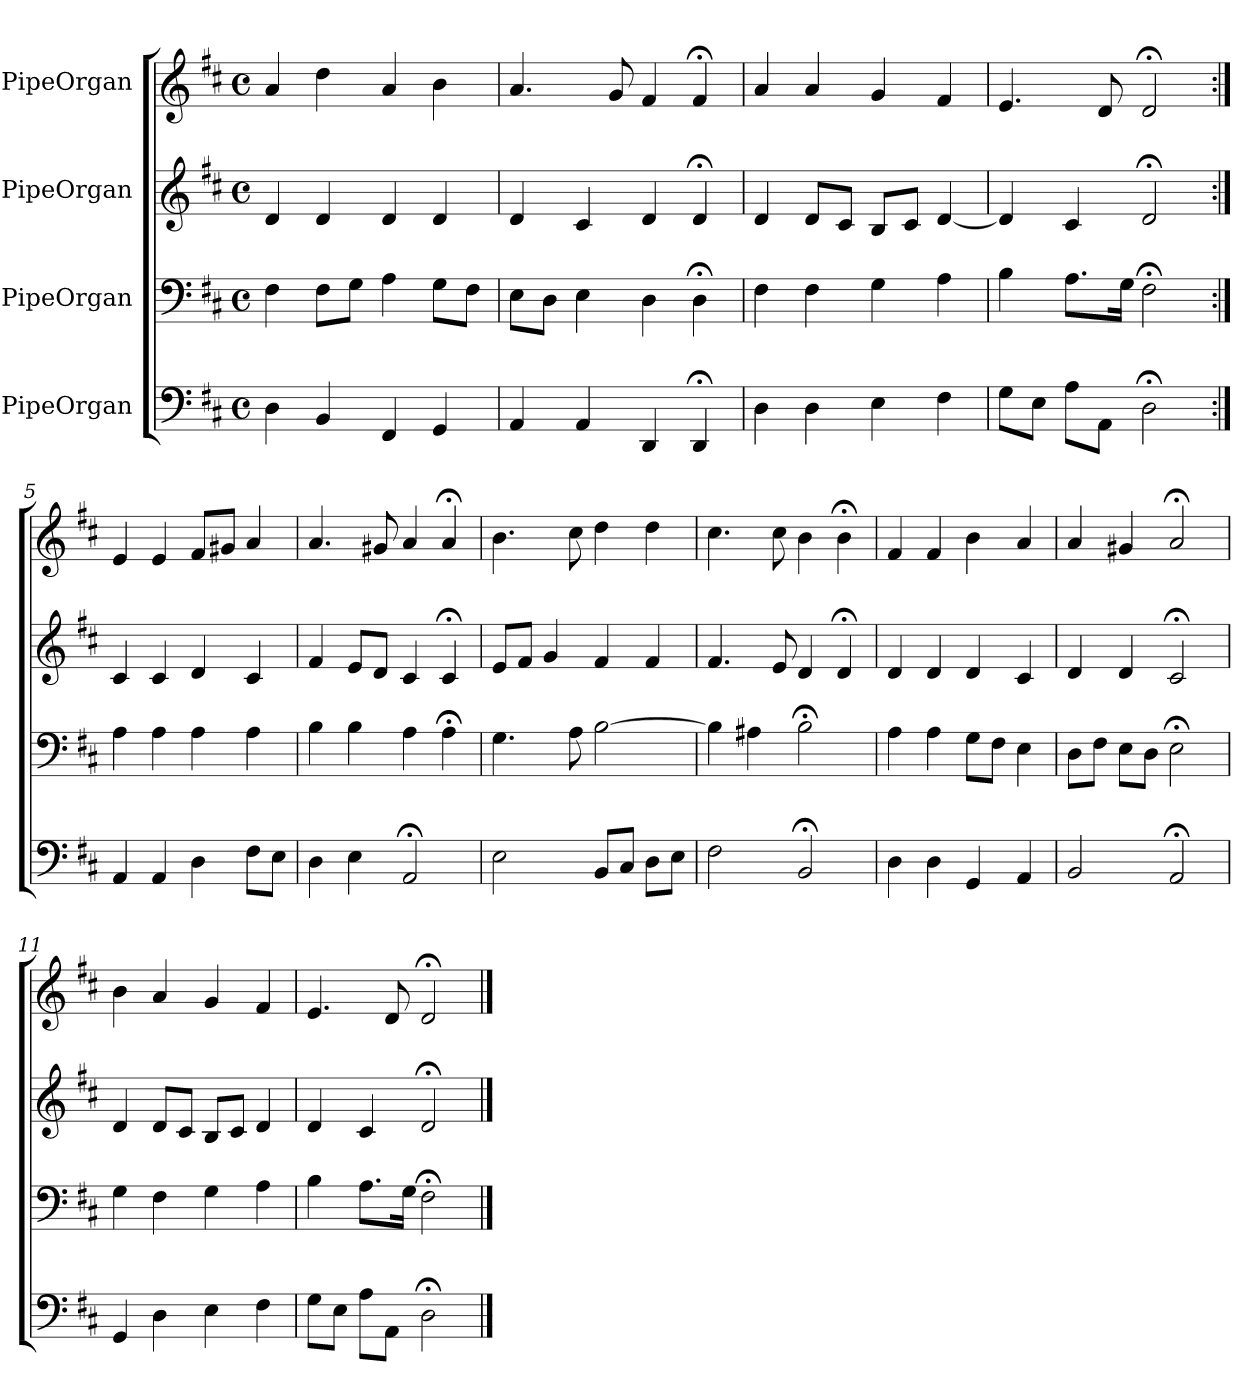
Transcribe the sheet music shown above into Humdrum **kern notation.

**kern	**kern	**kern	**kern
*part4	*part3	*part2	*part1
*staff4	*staff3	*staff2	*staff1
*I"PipeOrgan	*I"PipeOrgan	*I"PipeOrgan	*I"PipeOrgan
*k[f#c#]	*k[f#c#]	*k[f#c#]	*k[f#c#]
*D:	*D:	*D:	*D:
*M4/4	*M4/4	*M4/4	*M4/4
*met(c)	*met(c)	*met(c)	*met(c)
*MM60	*MM60	*MM60	*MM60
=1	=1	=1	=1
4D	4F#	4d	4a
4BB	8F#L	4d	4dd
.	8GJ	.	.
4FF#	4A	4d	4a
4GG	8GL	4d	4b
.	8F#J	.	.
=2	=2	=2	=2
4AA	8EL	4d	4.a
.	8DJ	.	.
4AA	4E	4c#	.
.	.	.	8g
4DD	4D	4d	4f#
4DD;<	4D;<	4d;<	4f#;<
=3	=3	=3	=3
4D	4F#	4d	4a
4D	4F#	8dL	4a
.	.	8c#J	.
4E	4G	8BL	4g
.	.	8c#J	.
4F#	4A	[4d	4f#
=4	=4	=4	=4
8GL	4B	4d]	4.e
8EJ	.	.	.
8AL	8.AL	4c#	.
8AAJ	.	.	8d
.	16GJk	.	.
2D;<	2F#;<	2d;<	2d;<
=5:|!	=5:|!	=5:|!	=5:|!
4AA	4A	4c#	4e
4AA	4A	4c#	4e
4D	4A	4d	8f#L
.	.	.	8g#XJ
8F#L	4A	4c#	4a
8EJ	.	.	.
=6	=6	=6	=6
4D	4B	4f#	4.a
4E	4B	8eL	.
.	.	8dJ	8g#X
2AA;<	4A	4c#	4a
.	4A;<	4c#;<	4a;<
=7	=7	=7	=7
2E	4.G	8eL	4.b
.	.	8f#J	.
.	.	4g	.
.	8A	.	8cc#
8BBL	[2B	4f#	4dd
8C#J	.	.	.
8DL	.	4f#	4dd
8EJ	.	.	.
=8	=8	=8	=8
2F#	4B]	4.f#	4.cc#
.	4A#X	.	.
.	.	8e	8cc#
2BB;<	2B;<	4d	4b
.	.	4d;<	4b;<
=9	=9	=9	=9
4D	4A	4d	4f#
4D	4A	4d	4f#
4GG	8GL	4d	4b
.	8F#J	.	.
4AA	4E	4c#	4a
=10	=10	=10	=10
2BB	8DL	4d	4a
.	8F#J	.	.
.	8EL	4d	4g#X
.	8DJ	.	.
2AA;<	2E;<	2c#;<	2a;<
=11	=11	=11	=11
4GG	4G	4d	4b
4D	4F#	8dL	4a
.	.	8c#J	.
4E	4G	8BL	4g
.	.	8c#J	.
4F#	4A	4d	4f#
=12	=12	=12	=12
8GL	4B	4d	4.e
8EJ	.	.	.
8AL	8.AL	4c#	.
8AAJ	.	.	8d
.	16GJk	.	.
2D;<	2F#;<	2d;<	2d;<
==	==	==	==
*-	*-	*-	*-
